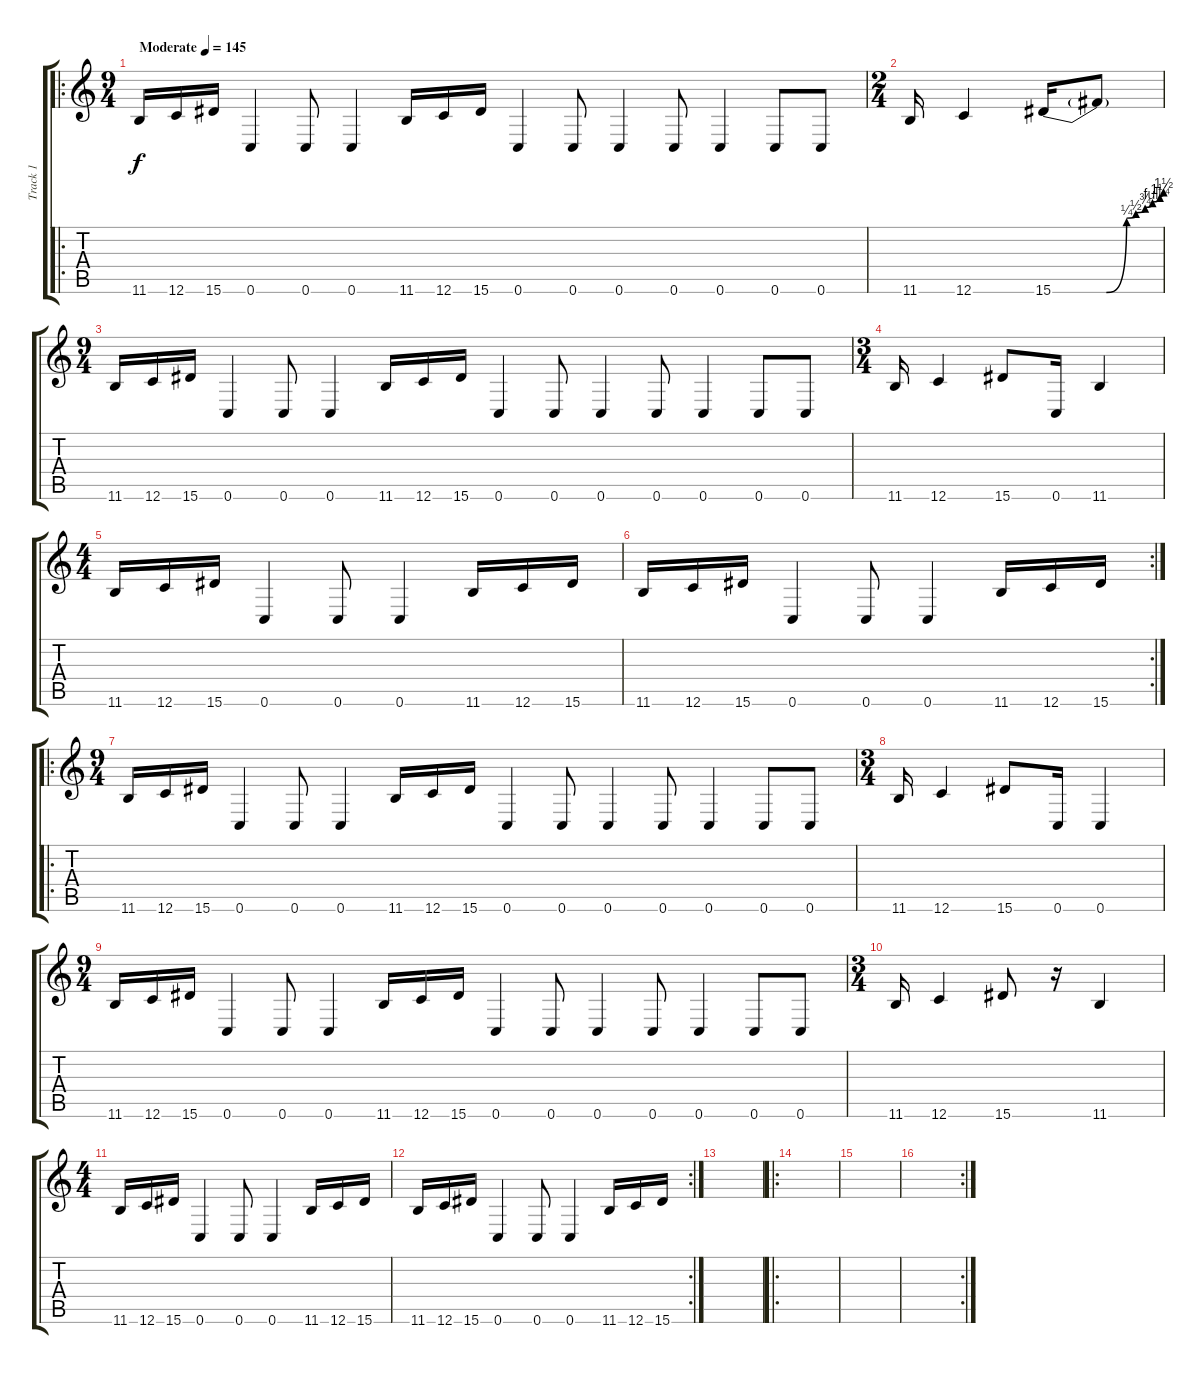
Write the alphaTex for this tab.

\track ("Track 1" "Track 1") {instrument distortionguitar}
\staff {score tabs}
\tuning (D4 A3 F3 C3 G2 C2) {hide}
\ro
\ts (9 4)
\tempo (145 "Moderate")
\clef g2
\ks c
11.6.16{dy f instrument distortionguitar} 12.6.16 15.6.16 0.6.4 0.6.8 0.6.4 11.6.16 12.6.16 15.6.16 0.6.4 0.6.8 0.6.4 0.6.8 0.6.4 0.6.8 0.6.8 |
\ts (2 4)
11.6.16 12.6.4 15.6{be (custom 0 0 5 0 10 0 15 0 27 0 29 0 40 1 45 2 50 3 54 4 58 5 60 6)}.16 15.6{t}.8 |
\ts (9 4)
11.6.16 12.6.16 15.6.16 0.6.4 0.6.8 0.6.4 11.6.16 12.6.16 15.6.16 0.6.4 0.6.8 0.6.4 0.6.8 0.6.4 0.6.8 0.6.8 |
\ts (3 4)
11.6.16 12.6.4 15.6.8 0.6.16 11.6.4 |
\ts (4 4)
11.6.16 12.6.16 15.6.16 0.6.4 0.6.8 0.6.4 11.6.16 12.6.16 15.6.16 |
\rc 2
11.6.16 12.6.16 15.6.16 0.6.4 0.6.8 0.6.4 11.6.16 12.6.16 15.6.16 |
\ro
\ts (9 4)
11.6.16 12.6.16 15.6.16 0.6.4 0.6.8 0.6.4 11.6.16 12.6.16 15.6.16 0.6.4 0.6.8 0.6.4 0.6.8 0.6.4 0.6.8 0.6.8 |
\ts (3 4)
11.6.16 12.6.4 15.6.8 0.6.16 0.6.4 |
\ts (9 4)
11.6.16 12.6.16 15.6.16 0.6.4 0.6.8 0.6.4 11.6.16 12.6.16 15.6.16 0.6.4 0.6.8 0.6.4 0.6.8 0.6.4 0.6.8 0.6.8 |
\ts (3 4)
11.6.16 12.6.4 15.6.8 r.16 11.6.4 |
\ts (4 4)
11.6.16 12.6.16 15.6.16 0.6.4 0.6.8 0.6.4 11.6.16 12.6.16 15.6.16 |
\rc 2
11.6.16 12.6.16 15.6.16 0.6.4 0.6.8 0.6.4 11.6.16 12.6.16 15.6.16 |
|
\ro
|
|
\rc 2
